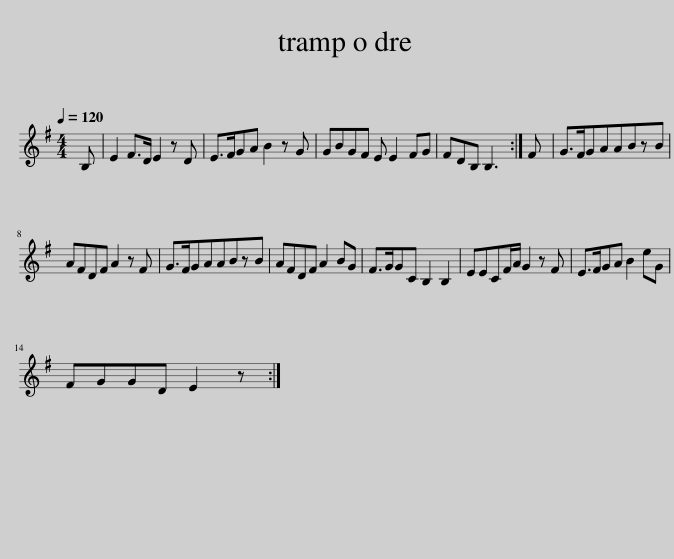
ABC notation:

X:1
L:1/8
Q:1/4=120
M:4/4
I:linebreak $
K:Emin
V:1 treble
V:1
 B, | E2 F>D E2 z D | E>FGA B2 z G | GBGF E E2 FG | FDB, B,3 :| %5
 F | G>FGAABzB |$ AFDF A2 z F | G>FGAABzB | AFDF A2 BG | %10
 F>GGC B,2 B,2 | EECF/A/ G2 z F | E>FGA B2 eG |$ FGGD E2 z :| %14
